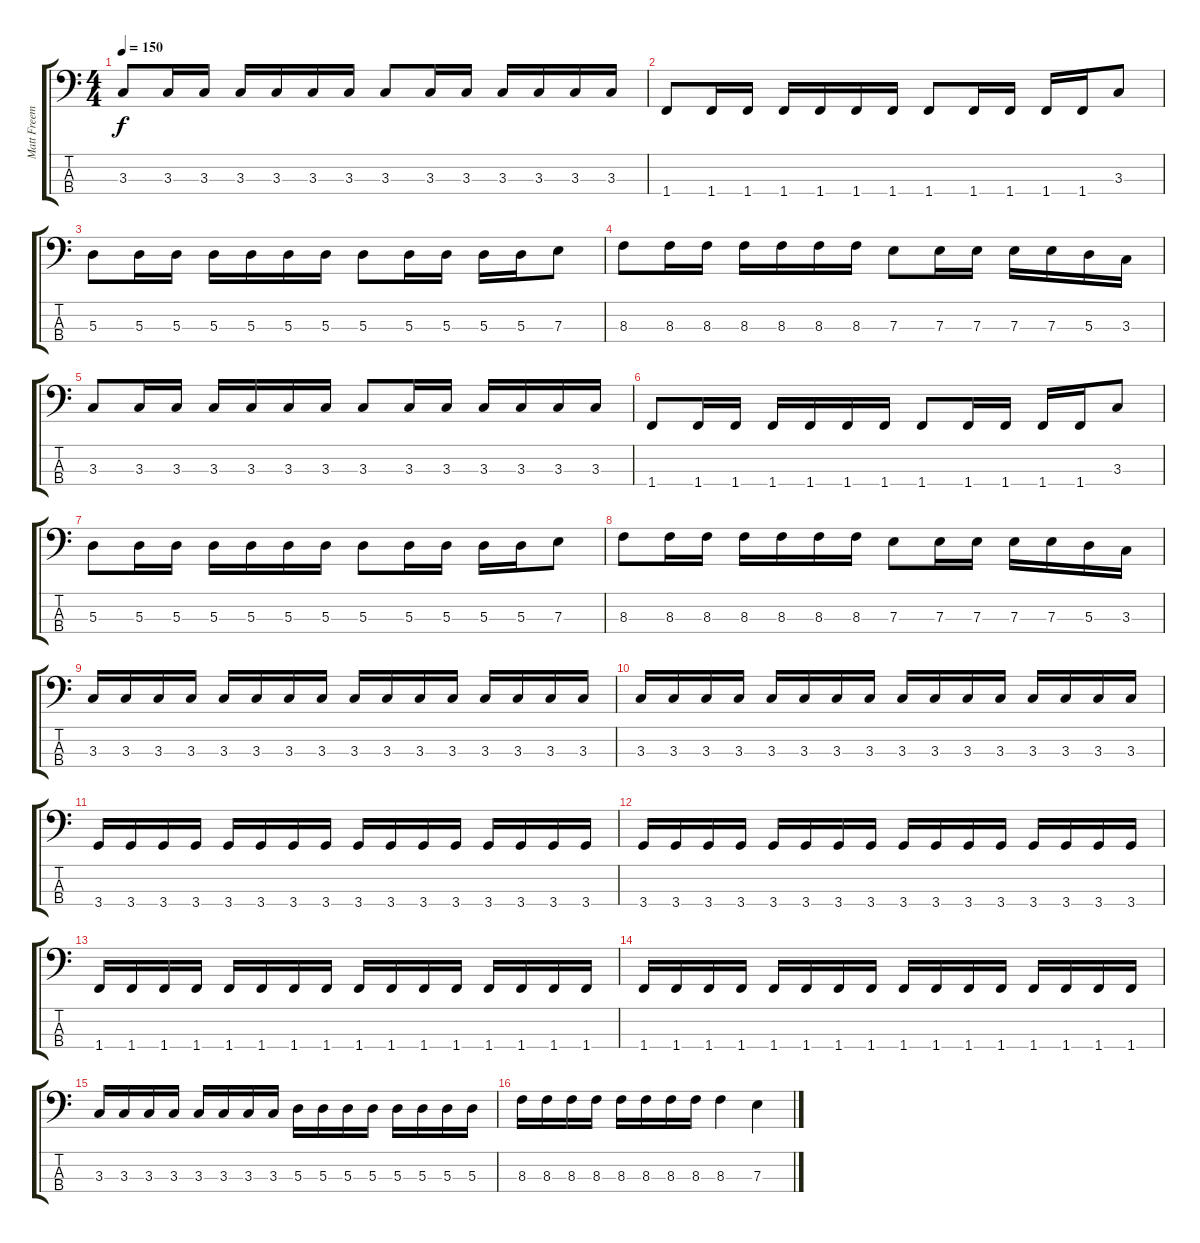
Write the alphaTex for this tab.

\track ("Matt Freeman" "Matt Freem") {instrument electricbasspick}
\staff {score tabs}
\tuning (G2 D2 A1 E1) {hide}
\ts (4 4)
\tempo 150
\clef f4
\ks c
3.3.8{dy f instrument electricbasspick} 3.3.16 3.3.16 3.3.16 3.3.16 3.3.16 3.3.16 3.3.8 3.3.16 3.3.16 3.3.16 3.3.16 3.3.16 3.3.16 |
1.4.8 1.4.16 1.4.16 1.4.16 1.4.16 1.4.16 1.4.16 1.4.8 1.4.16 1.4.16 1.4.16 1.4.16 3.3.8 |
5.3.8 5.3.16 5.3.16 5.3.16 5.3.16 5.3.16 5.3.16 5.3.8 5.3.16 5.3.16 5.3.16 5.3.16 7.3.8 |
8.3.8 8.3.16 8.3.16 8.3.16 8.3.16 8.3.16 8.3.16 7.3.8 7.3.16 7.3.16 7.3.16 7.3.16 5.3.16 3.3.16 |
3.3.8 3.3.16 3.3.16 3.3.16 3.3.16 3.3.16 3.3.16 3.3.8 3.3.16 3.3.16 3.3.16 3.3.16 3.3.16 3.3.16 |
1.4.8 1.4.16 1.4.16 1.4.16 1.4.16 1.4.16 1.4.16 1.4.8 1.4.16 1.4.16 1.4.16 1.4.16 3.3.8 |
5.3.8 5.3.16 5.3.16 5.3.16 5.3.16 5.3.16 5.3.16 5.3.8 5.3.16 5.3.16 5.3.16 5.3.16 7.3.8 |
8.3.8 8.3.16 8.3.16 8.3.16 8.3.16 8.3.16 8.3.16 7.3.8 7.3.16 7.3.16 7.3.16 7.3.16 5.3.16 3.3.16 |
3.3.16 3.3.16 3.3.16 3.3.16 3.3.16 3.3.16 3.3.16 3.3.16 3.3.16 3.3.16 3.3.16 3.3.16 3.3.16 3.3.16 3.3.16 3.3.16 |
3.3.16 3.3.16 3.3.16 3.3.16 3.3.16 3.3.16 3.3.16 3.3.16 3.3.16 3.3.16 3.3.16 3.3.16 3.3.16 3.3.16 3.3.16 3.3.16 |
3.4.16 3.4.16 3.4.16 3.4.16 3.4.16 3.4.16 3.4.16 3.4.16 3.4.16 3.4.16 3.4.16 3.4.16 3.4.16 3.4.16 3.4.16 3.4.16 |
3.4.16 3.4.16 3.4.16 3.4.16 3.4.16 3.4.16 3.4.16 3.4.16 3.4.16 3.4.16 3.4.16 3.4.16 3.4.16 3.4.16 3.4.16 3.4.16 |
1.4.16 1.4.16 1.4.16 1.4.16 1.4.16 1.4.16 1.4.16 1.4.16 1.4.16 1.4.16 1.4.16 1.4.16 1.4.16 1.4.16 1.4.16 1.4.16 |
1.4.16 1.4.16 1.4.16 1.4.16 1.4.16 1.4.16 1.4.16 1.4.16 1.4.16 1.4.16 1.4.16 1.4.16 1.4.16 1.4.16 1.4.16 1.4.16 |
3.3.16 3.3.16 3.3.16 3.3.16 3.3.16 3.3.16 3.3.16 3.3.16 5.3.16 5.3.16 5.3.16 5.3.16 5.3.16 5.3.16 5.3.16 5.3.16 |
8.3.16 8.3.16 8.3.16 8.3.16 8.3.16 8.3.16 8.3.16 8.3.16 8.3.4 7.3.4
